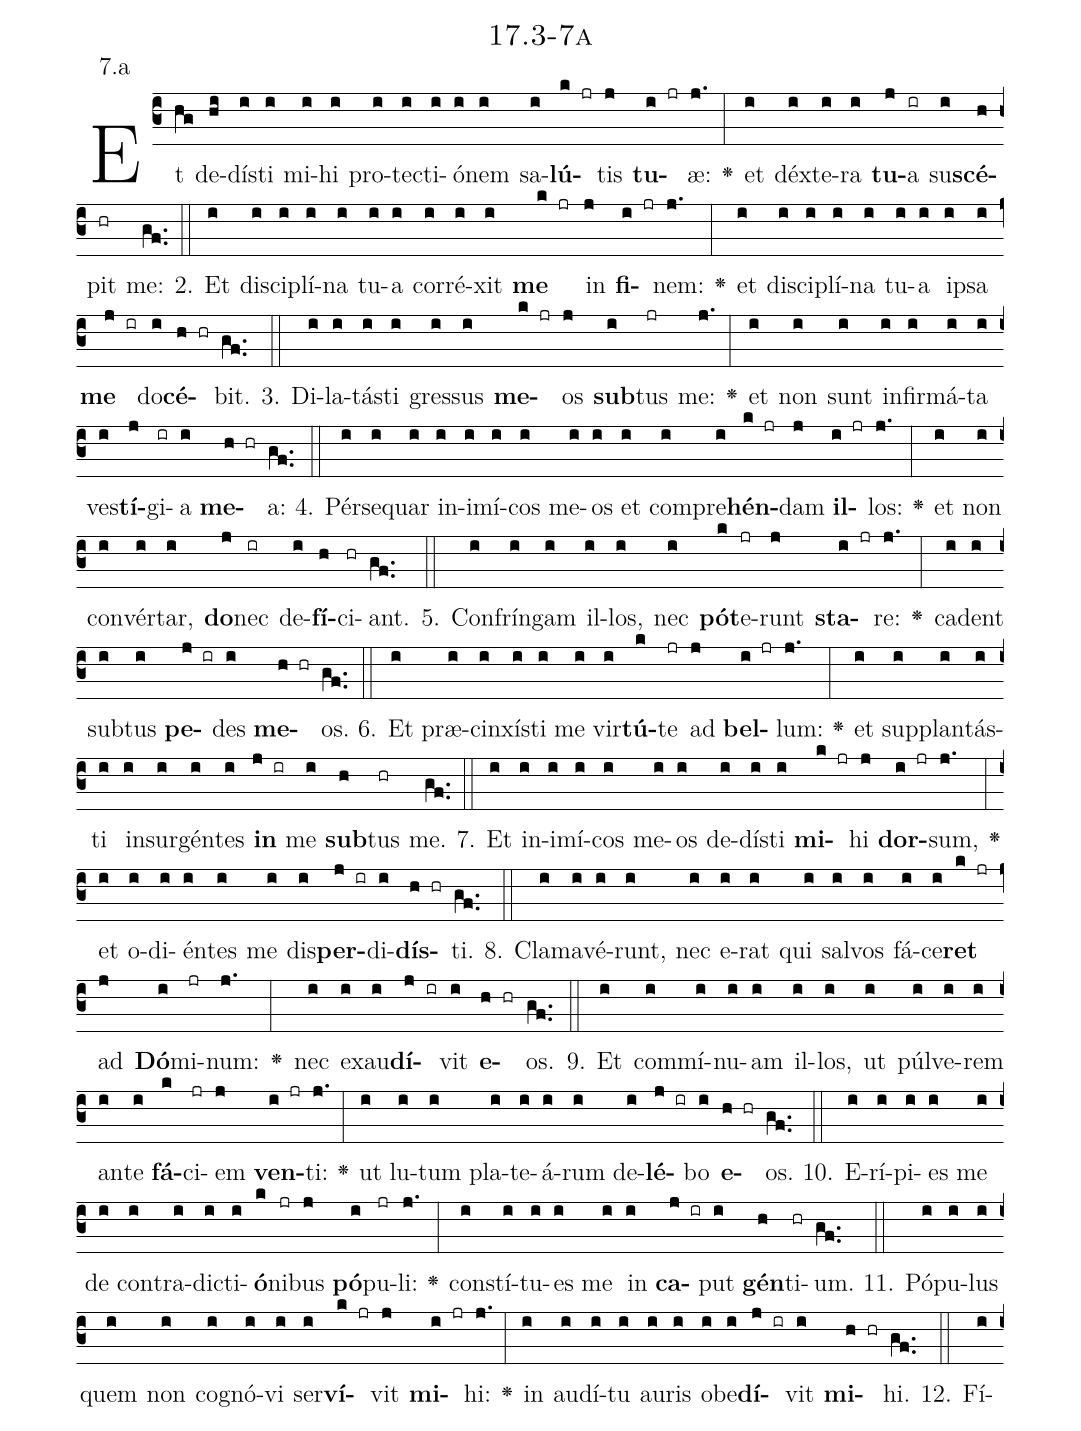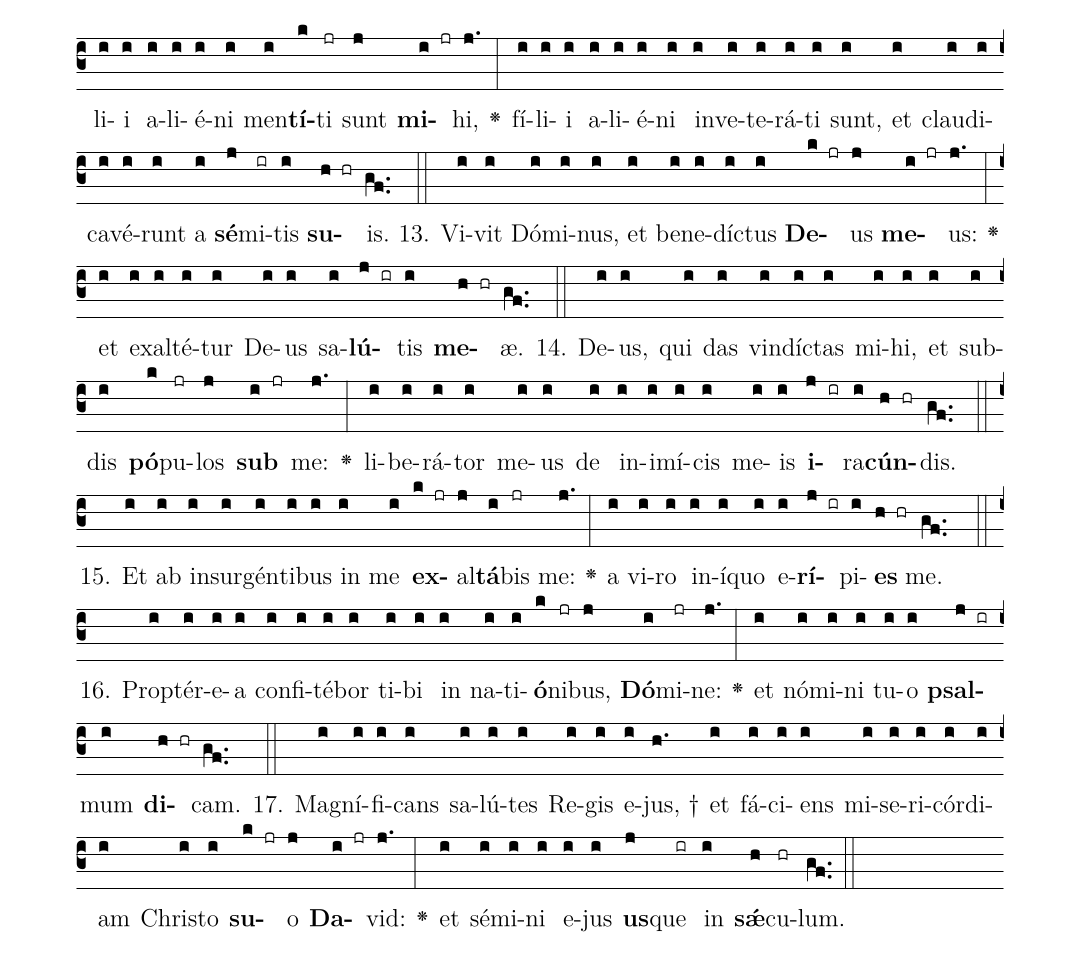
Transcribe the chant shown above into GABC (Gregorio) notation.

name: 17.3-7a;
annotation: 7.a;
%%
(c3)Et(hg) de(hi)dís(i)ti(i) mi(i)hi(i) pro(i)tec(i)ti(i)ó(i)nem(i) sa(i)<b>lú</b>(k jr)tis(j) <b>tu</b>(i jr)æ:(j.) <v>\greheightstar</v>(:) et(i) déx(i)te(i)ra(i) <b>tu</b>(j)a(ir) su(i)<b>scé</b>(h)pit(hr) me:(gf..) (::)
2. Et(i) di(i)sci(i)plí(i)na(i) tu(i)a(i) cor(i)ré(i)xit(i) <b>me</b>(k jr) in(j) <b>fi</b>(i jr)nem:(j.) <v>\greheightstar</v>(:) et(i) di(i)sci(i)plí(i)na(i) tu(i)a(i) ip(i)sa(i) <b>me</b>(j ir) do(i)<b>cé</b>(h hr)bit.(gf..) (::)
3. Di(i)la(i)tás(i)ti(i) gres(i)sus(i) <b>me</b>(k jr)os(j) <b>sub</b>(i)tus(jr) me:(j.) <v>\greheightstar</v>(:) et(i) non(i) sunt(i) in(i)fir(i)má(i)ta(i) ves(i)<b>tí</b>(j)gi(ir)a(i) <b>me</b>(h hr)a:(gf..) (::)
4. Pér(i)se(i)quar(i) in(i)i(i)mí(i)cos(i) me(i)os(i) et(i) com(i)pre(i)<b>hén</b>(k jr)dam(j) <b>il</b>(i jr)los:(j.) <v>\greheightstar</v>(:) et(i) non(i) con(i)vér(i)tar,(i) <b>do</b>(j)nec(ir) de(i)<b>fí</b>(h)ci(hr)ant.(gf..) (::)
5. Con(i)frín(i)gam(i) il(i)los,(i) nec(i) <b>pót</b>(k)e(jr)runt(j) <b>sta</b>(i jr)re:(j.) <v>\greheightstar</v>(:) ca(i)dent(i) sub(i)tus(i) <b>pe</b>(j ir)des(i) <b>me</b>(h hr)os.(gf..) (::)
6. Et(i) præ(i)cin(i)xís(i)ti(i) me(i) vir(i)<b>tú</b>(k)te(jr) ad(j) <b>bel</b>(i jr)lum:(j.) <v>\greheightstar</v>(:) et(i) sup(i)plan(i)tás(i)ti(i) in(i)sur(i)gén(i)tes(i) <b>in</b>(j ir) me(i) <b>sub</b>(h)tus(hr) me.(gf..) (::)
7. Et(i) in(i)i(i)mí(i)cos(i) me(i)os(i) de(i)dís(i)ti(i) <b>mi</b>(k jr)hi(j) <b>dor</b>(i jr)sum,(j.) <v>\greheightstar</v>(:) et(i) o(i)di(i)én(i)tes(i) me(i) dis(i)<b>per</b>(j ir)di(i)<b>dís</b>(h hr)ti.(gf..) (::)
8. Cla(i)ma(i)vé(i)runt,(i) nec(i) e(i)rat(i) qui(i) sal(i)vos(i) fá(i)ce(i)<b>ret</b>(k jr) ad(j) <b>Dó</b>(i)mi(jr)num:(j.) <v>\greheightstar</v>(:) nec(i) ex(i)au(i)<b>dí</b>(j ir)vit(i) <b>e</b>(h hr)os.(gf..) (::)
9. Et(i) com(i)mí(i)nu(i)am(i) il(i)los,(i) ut(i) púl(i)ve(i)rem(i) an(i)te(i) <b>fá</b>(k)ci(jr)em(j) <b>ven</b>(i jr)ti:(j.) <v>\greheightstar</v>(:) ut(i) lu(i)tum(i) pla(i)te(i)á(i)rum(i) de(i)<b>lé</b>(j ir)bo(i) <b>e</b>(h hr)os.(gf..) (::)
10. E(i)rí(i)pi(i)es(i) me(i) de(i) con(i)tra(i)dic(i)ti(i)<b>ó</b>(k)ni(jr)bus(j) <b>pó</b>(i)pu(jr)li:(j.) <v>\greheightstar</v>(:) con(i)stí(i)tu(i)es(i) me(i) in(i) <b>ca</b>(j ir)put(i) <b>gén</b>(h)ti(hr)um.(gf..) (::)
11. Pó(i)pu(i)lus(i) quem(i) non(i) co(i)gnó(i)vi(i) ser(i)<b>ví</b>(k jr)vit(j) <b>mi</b>(i jr)hi:(j.) <v>\greheightstar</v>(:) in(i) au(i)dí(i)tu(i) au(i)ris(i) ob(i)e(i)<b>dí</b>(j ir)vit(i) <b>mi</b>(h hr)hi.(gf..) (::)
12. Fí(i)li(i)i(i) a(i)li(i)é(i)ni(i) men(i)<b>tí</b>(k)ti(jr) sunt(j) <b>mi</b>(i jr)hi,(j.) <v>\greheightstar</v>(:) fí(i)li(i)i(i) a(i)li(i)é(i)ni(i) in(i)ve(i)te(i)rá(i)ti(i) sunt,(i) et(i) clau(i)di(i)ca(i)vé(i)runt(i) a(i) <b>sé</b>(j)mi(ir)tis(i) <b>su</b>(h hr)is.(gf..) (::)
13. Vi(i)vit(i) Dó(i)mi(i)nus,(i) et(i) be(i)ne(i)díc(i)tus(i) <b>De</b>(k jr)us(j) <b>me</b>(i jr)us:(j.) <v>\greheightstar</v>(:) et(i) ex(i)al(i)té(i)tur(i) De(i)us(i) sa(i)<b>lú</b>(j ir)tis(i) <b>me</b>(h hr)æ.(gf..) (::)
14. De(i)us,(i) qui(i) das(i) vin(i)díc(i)tas(i) mi(i)hi,(i) et(i) sub(i)dis(i) <b>pó</b>(k)pu(jr)los(j) <b>sub</b>(i jr) me:(j.) <v>\greheightstar</v>(:) li(i)be(i)rá(i)tor(i) me(i)us(i) de(i) in(i)i(i)mí(i)cis(i) me(i)is(i) <b>i</b>(j ir)ra(i)<b>cún</b>(h hr)dis.(gf..) (::)
15. Et(i) ab(i) in(i)sur(i)gén(i)ti(i)bus(i) in(i) me(i) <b>ex</b>(k jr)al(j)<b>tá</b>(i)bis(jr) me:(j.) <v>\greheightstar</v>(:) a(i) vi(i)ro(i) in(i)í(i)quo(i) e(i)<b>rí</b>(j ir)pi(i)<b>es</b>(h hr) me.(gf..) (::)
16. Prop(i)tér(i)e(i)a(i) con(i)fi(i)té(i)bor(i) ti(i)bi(i) in(i) na(i)ti(i)<b>ó</b>(k)ni(jr)bus,(j) <b>Dó</b>(i)mi(jr)ne:(j.) <v>\greheightstar</v>(:) et(i) nó(i)mi(i)ni(i) tu(i)o(i) <b>psal</b>(j ir)mum(i) <b>di</b>(h hr)cam.(gf..) (::)
17. Ma(i)gní(i)fi(i)cans(i) sa(i)lú(i)tes(i) Re(i)gis(i) e(i)jus, †(h.) et(i) fá(i)ci(i)ens(i) mi(i)se(i)ri(i)cór(i)di(i)am(i) Chris(i)to(i) <b>su</b>(k jr)o(j) <b>Da</b>(i jr)vid:(j.) <v>\greheightstar</v>(:) et(i) sé(i)mi(i)ni(i) e(i)jus(i) <b>us</b>(j)que(ir) in(i) <b>sǽ</b>(h)cu(hr)lum.(gf..) (::)
